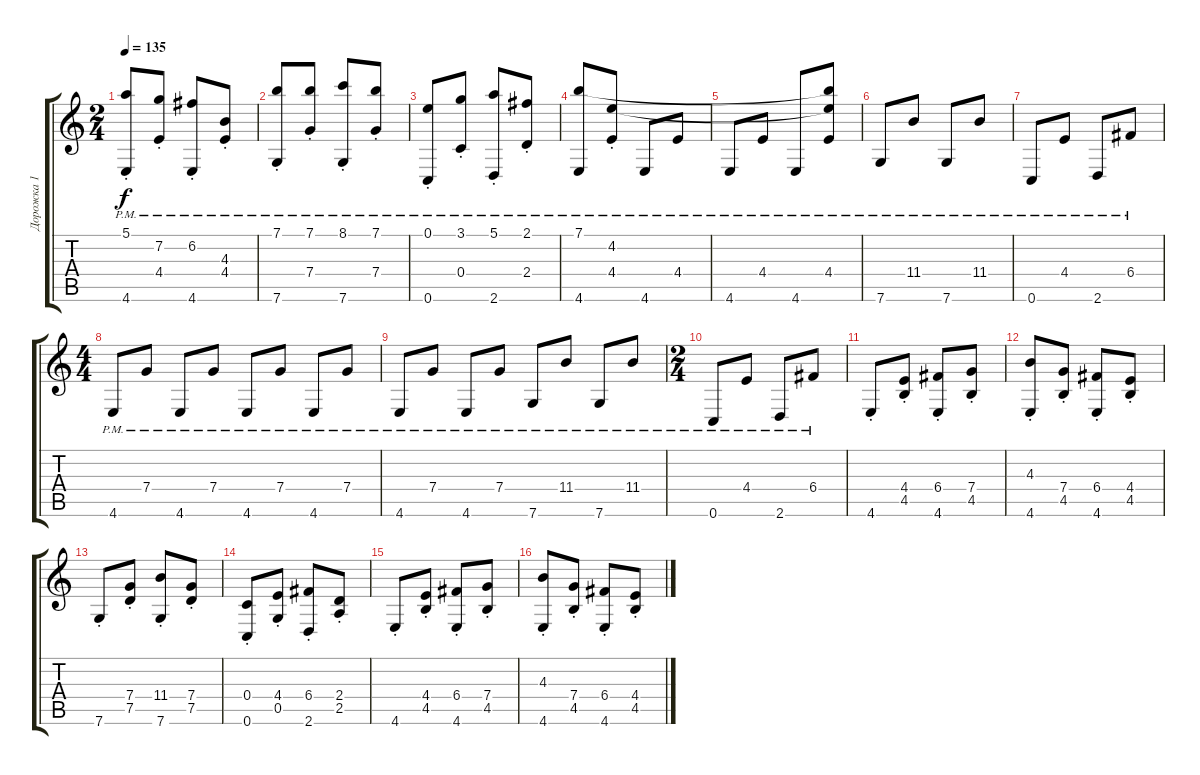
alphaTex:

\track ("Дорожка 1" "Дорожка 1") {instrument acousticguitarsteel}
\staff {score tabs}
\tuning (E4 C4 G3 C3 G2 C2) {hide}
\ts (2 4)
\tempo 135
\clef g2
\ks c
(5.1{st} 4.6{pm}).8{dy f} (7.2{st} 4.4{pm}).8 (6.2{st} 4.6{pm}).8 (4.3{st} 4.4{pm}).8 |
(7.1{st} 7.6{pm}).8 (7.1{st} 7.4{pm}).8 (8.1{st} 7.6{pm}).8 (7.1{st} 7.4{pm}).8 |
(0.1{st} 0.6{pm}).8 (3.1{st} 0.4{pm}).8 (5.1{st} 2.6{pm}).8 (2.1{st} 2.4{pm}).8 |
(7.1 4.6{pm}).8 (4.2{st} 4.4{pm}).8 4.6{pm}.8 4.4{pm}.8 |
4.6{pm}.8 4.4{pm}.8 4.6{pm}.8 (7.1{t} 4.2{t} 4.4{pm}).8 |
7.6{pm}.8 11.4{pm}.8 7.6{pm}.8 11.4{pm}.8 |
0.6{pm}.8 4.4{pm}.8 2.6{pm}.8 6.4{pm}.8 |
\ts (4 4)
4.6{pm}.8 7.4{pm}.8 4.6{pm}.8 7.4{pm}.8 4.6{pm}.8 7.4{pm}.8 4.6{pm}.8 7.4{pm}.8 |
4.6{pm}.8 7.4{pm}.8 4.6{pm}.8 7.4{pm}.8 7.6{pm}.8 11.4{pm}.8 7.6{pm}.8 11.4{pm}.8 |
\ts (2 4)
0.6{pm}.8 4.4{pm}.8 2.6{pm}.8 6.4{pm}.8 |
4.6{st}.8 (4.4{st} 4.5{st}).8 (6.4{st} 4.6{st}).8 (7.4{st} 4.5{st}).8 |
(4.3{st} 4.6{st}).8 (7.4{st} 4.5{st}).8 (6.4{st} 4.6{st}).8 (4.4{st} 4.5{st}).8 |
7.6{st}.8 (7.4{st} 7.5{st}).8 (11.4{st} 7.6{st}).8 (7.4{st} 7.5{st}).8 |
(0.4{st} 0.6{st}).8 (4.4{st} 0.5{st}).8 (6.4{st} 2.6{st}).8 (2.4{st} 2.5{st}).8 |
4.6{st}.8 (4.4{st} 4.5{st}).8 (6.4{st} 4.6{st}).8 (7.4{st} 4.5{st}).8 |
(4.3{st} 4.6{st}).8 (7.4{st} 4.5{st}).8 (6.4{st} 4.6{st}).8 (4.4{st} 4.5{st}).8
